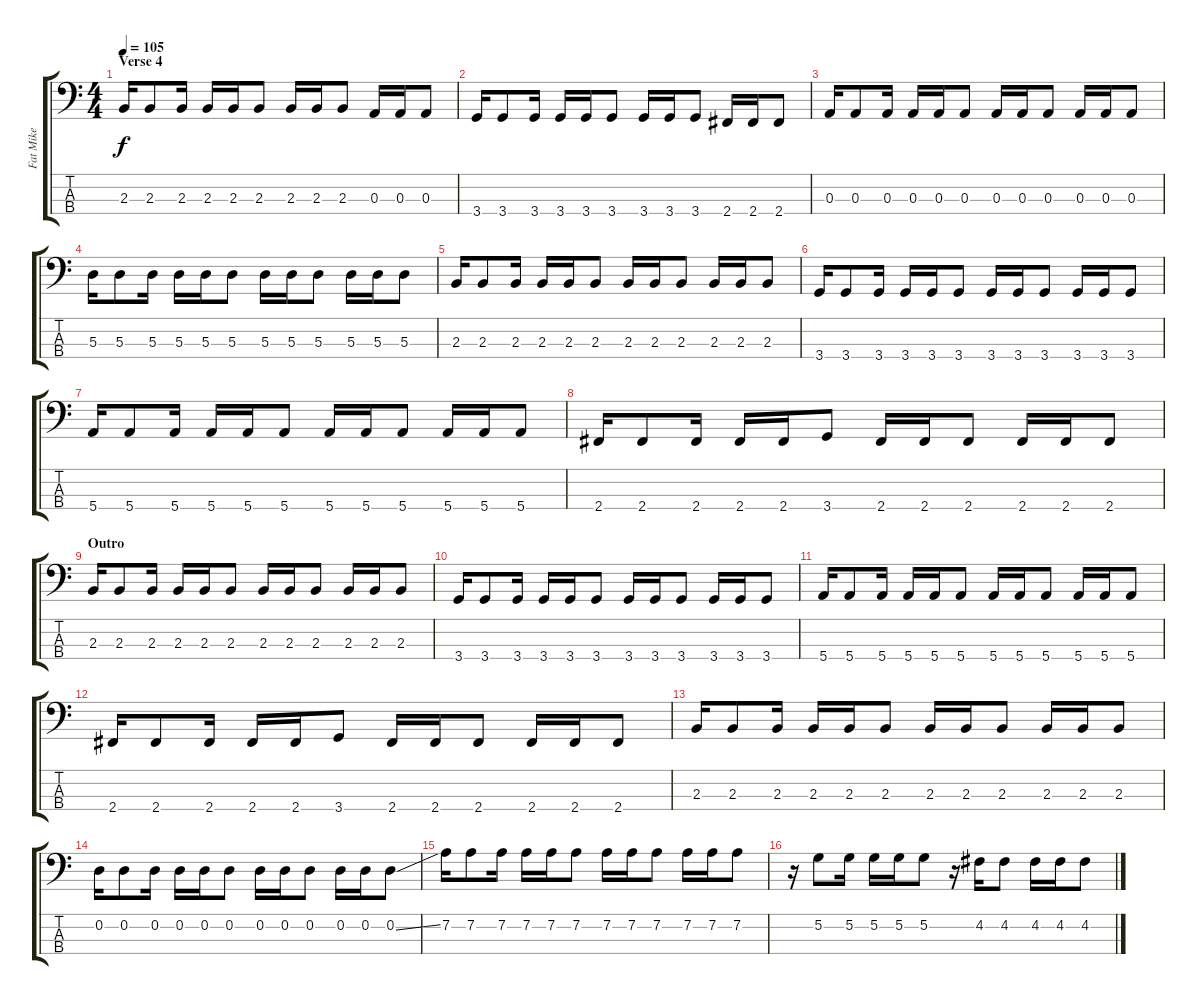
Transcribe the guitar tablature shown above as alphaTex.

\track ("Fat Mike" "Fat Mike") {instrument electricbasspick}
\staff {score tabs}
\tuning (G2 D2 A1 E1) {hide}
\ts (4 4)
\section ("" "Verse 4")
\tempo 105
\clef f4
\ks c
2.3.16{dy f} 2.3.8 2.3.16 2.3.16 2.3.16 2.3.8 2.3.16 2.3.16 2.3.8 0.3.16 0.3.16 0.3.8 |
3.4.16 3.4.8 3.4.16 3.4.16 3.4.16 3.4.8 3.4.16 3.4.16 3.4.8 2.4.16 2.4.16 2.4.8 |
0.3.16 0.3.8 0.3.16 0.3.16 0.3.16 0.3.8 0.3.16 0.3.16 0.3.8 0.3.16 0.3.16 0.3.8 |
5.3.16 5.3.8 5.3.16 5.3.16 5.3.16 5.3.8 5.3.16 5.3.16 5.3.8 5.3.16 5.3.16 5.3.8 |
2.3.16 2.3.8 2.3.16 2.3.16 2.3.16 2.3.8 2.3.16 2.3.16 2.3.8 2.3.16 2.3.16 2.3.8 |
3.4.16 3.4.8 3.4.16 3.4.16 3.4.16 3.4.8 3.4.16 3.4.16 3.4.8 3.4.16 3.4.16 3.4.8 |
5.4.16 5.4.8 5.4.16 5.4.16 5.4.16 5.4.8 5.4.16 5.4.16 5.4.8 5.4.16 5.4.16 5.4.8 |
2.4.16 2.4.8 2.4.16 2.4.16 2.4.16 3.4.8 2.4.16 2.4.16 2.4.8 2.4.16 2.4.16 2.4.8 |
\section ("" "Outro")
2.3.16 2.3.8 2.3.16 2.3.16 2.3.16 2.3.8 2.3.16 2.3.16 2.3.8 2.3.16 2.3.16 2.3.8 |
3.4.16 3.4.8 3.4.16 3.4.16 3.4.16 3.4.8 3.4.16 3.4.16 3.4.8 3.4.16 3.4.16 3.4.8 |
5.4.16 5.4.8 5.4.16 5.4.16 5.4.16 5.4.8 5.4.16 5.4.16 5.4.8 5.4.16 5.4.16 5.4.8 |
2.4.16 2.4.8 2.4.16 2.4.16 2.4.16 3.4.8 2.4.16 2.4.16 2.4.8 2.4.16 2.4.16 2.4.8 |
2.3.16 2.3.8 2.3.16 2.3.16 2.3.16 2.3.8 2.3.16 2.3.16 2.3.8 2.3.16 2.3.16 2.3.8 |
0.2.16 0.2.8 0.2.16 0.2.16 0.2.16 0.2.8 0.2.16 0.2.16 0.2.8 0.2.16 0.2.16 0.2{ss}.8 |
7.2.16 7.2.8 7.2.16 7.2.16 7.2.16 7.2.8 7.2.16 7.2.16 7.2.8 7.2.16 7.2.16 7.2.8 |
r.16 5.2.8 5.2.16 5.2.16 5.2.16 5.2.8 r.16 4.2.16 4.2.8 4.2.16 4.2.16 4.2.8
